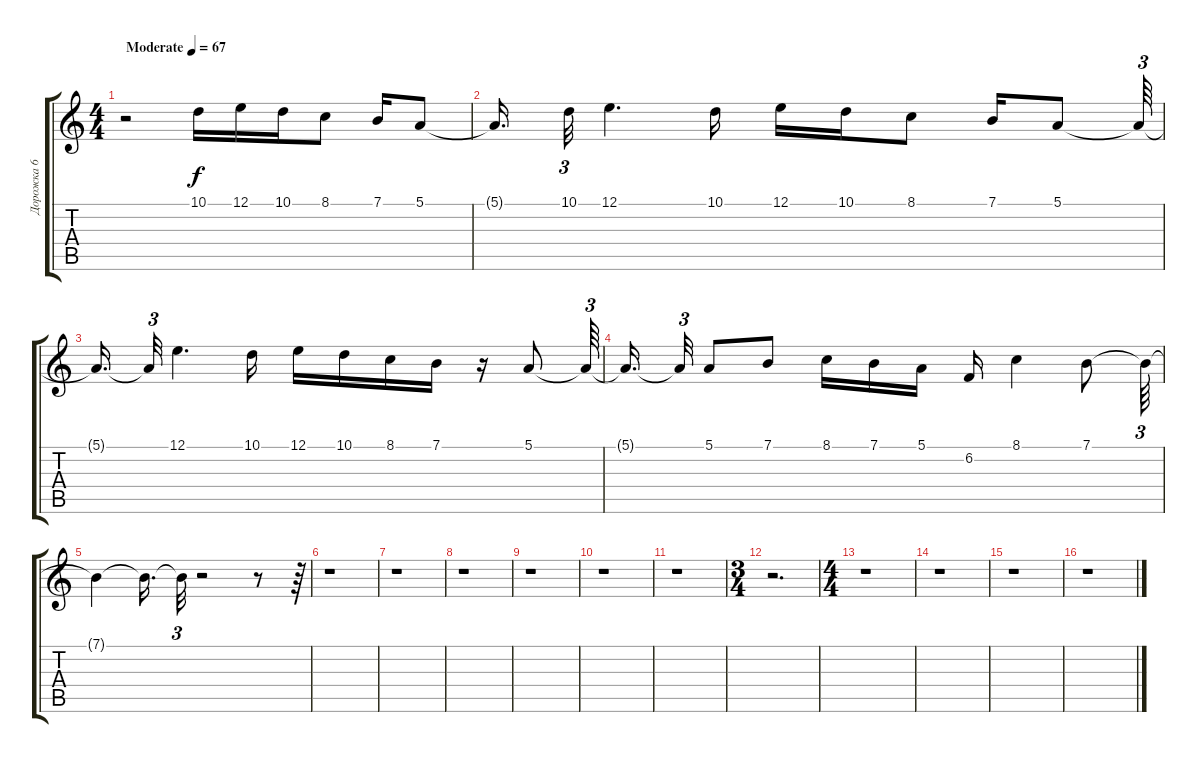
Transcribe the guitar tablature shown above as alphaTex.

\track ("Дорожка 6" "Дорожка 6") {instrument oboe}
\staff {score tabs}
\tuning (E4 B3 G3 D3 A2 E2) {hide}
\ts (4 4)
\tempo (67 "Moderate")
\clef g2
\ks c
r.2{dy f instrument oboe} 10.1.16 12.1.16 10.1.16 8.1.8 7.1.16 5.1.8 |
5.1{t}.16{d} 10.1.32{tu (3 2)} 12.1.4{d} 10.1.16 12.1.16 10.1.16 8.1.8 7.1.16 5.1.8 5.1{t}.64{tu (3 2)} |
5.1{t}.16{d} 5.1{t}.32{tu (3 2)} 12.1.4{d} 10.1.16 12.1.16 10.1.16 8.1.16 7.1.16 r.16 5.1.8 5.1{t}.64{tu (3 2)} |
5.1{t}.16{d} 5.1{t}.32{tu (3 2)} 5.1.8 7.1.8 8.1.16 7.1.16 5.1.16 6.2.16 8.1.4 7.1.8 7.1{t}.64{tu (3 2)} |
7.1{t}.4 7.1{t}.16{d} 7.1{t}.32{tu (3 2)} r.2 r.8 r.64{tu (3 2)} |
r.1 |
r.1 |
r.1 |
r.1 |
r.1 |
r.1 |
\ts (3 4)
r.2{d} |
\ts (4 4)
r.1 |
r.1 |
r.1 |
r.1
